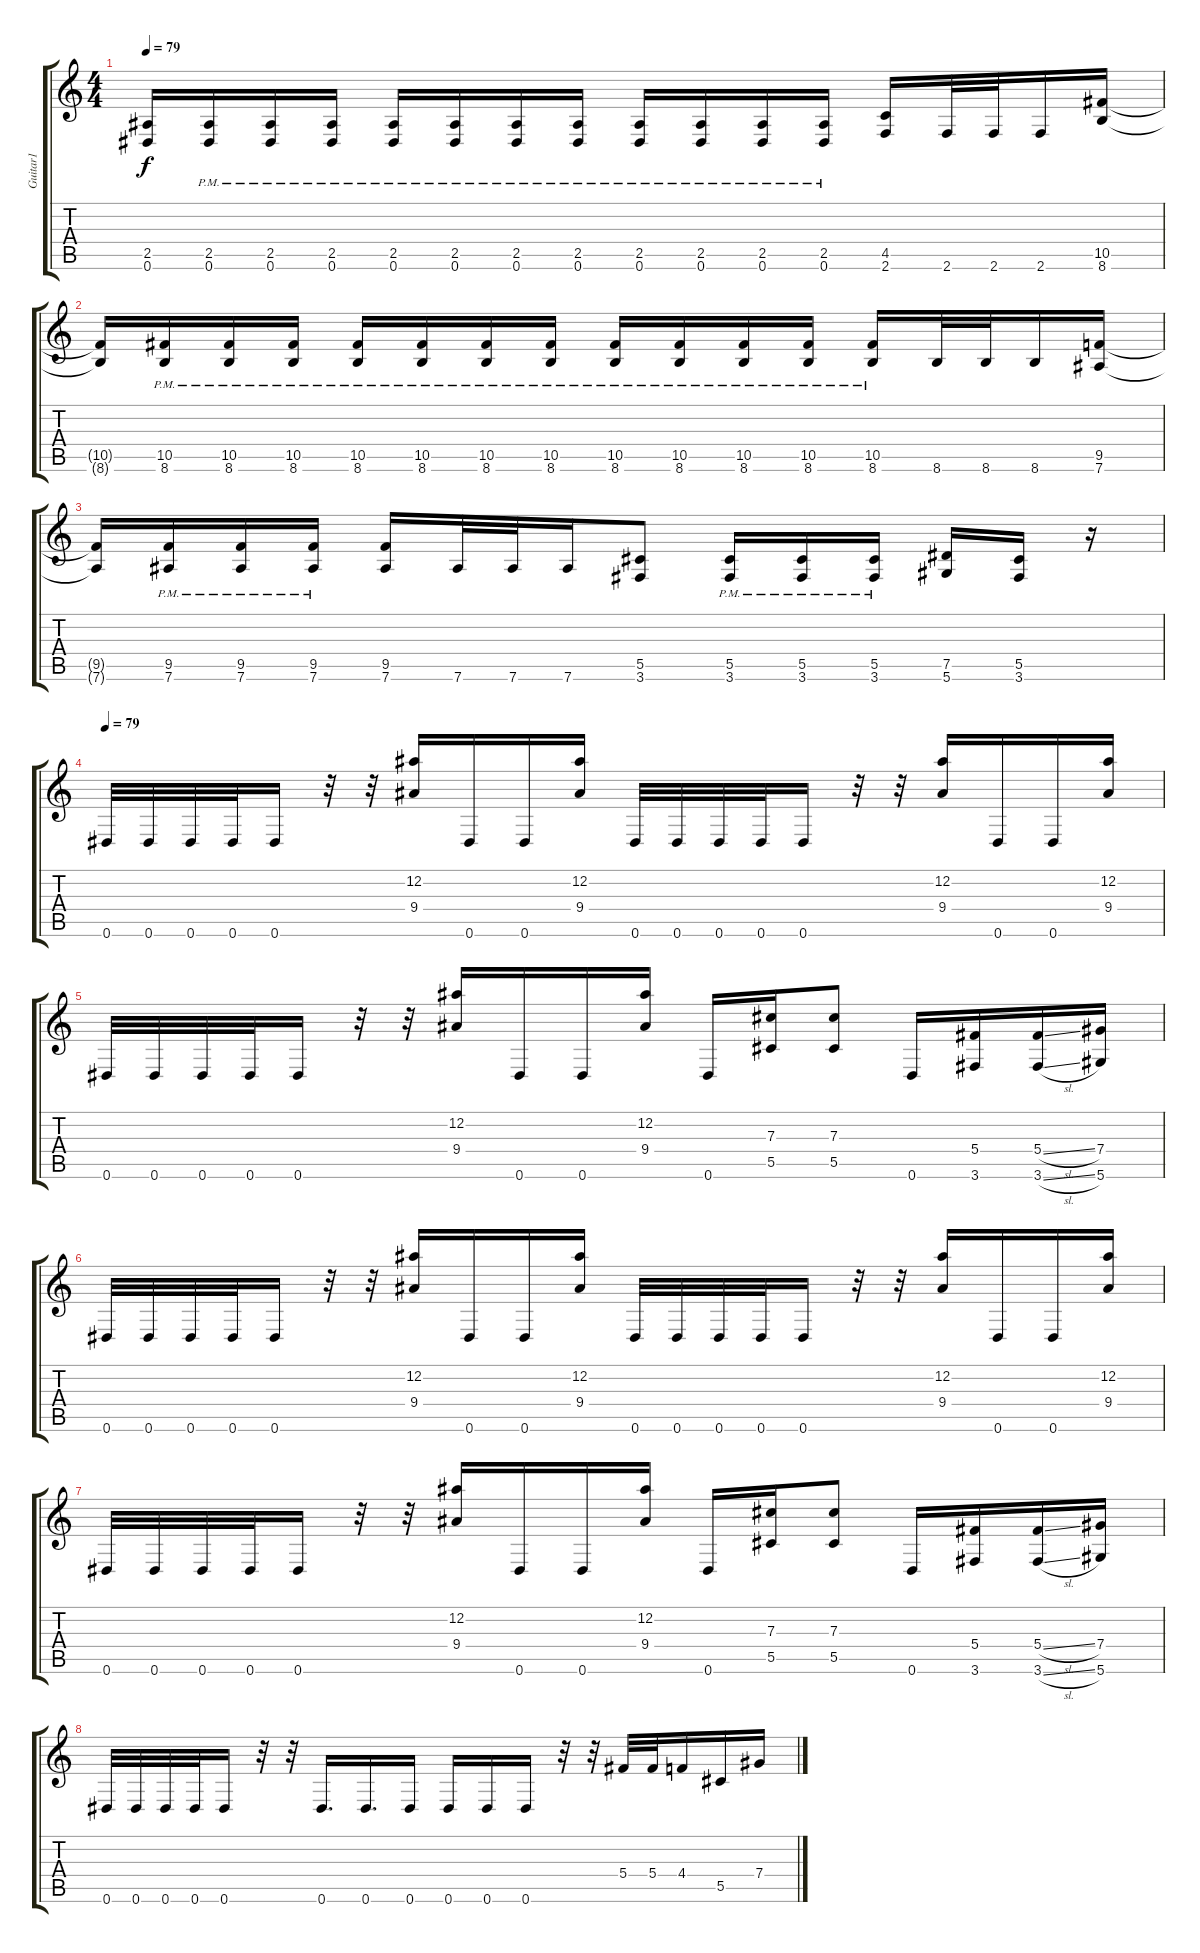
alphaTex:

\track ("Guitar1" "Guitar1") {instrument distortionguitar}
\staff {score tabs}
\tuning (Eb4 Bb3 Gb3 Db3 Ab2 Eb2) {hide}
\ts (4 4)
\tempo 79
\clef g2
\ks c
(2.5{t} 0.6{t}).16{dy f} (2.5{pm} 0.6{pm}).16 (2.5{pm} 0.6{pm}).16 (2.5{pm} 0.6{pm}).16 (2.5{pm} 0.6{pm}).16 (2.5{pm} 0.6{pm}).16 (2.5{pm} 0.6{pm}).16 (2.5{pm} 0.6{pm}).16 (2.5{pm} 0.6{pm}).16 (2.5{pm} 0.6{pm}).16 (2.5{pm} 0.6{pm}).16 (2.5{pm} 0.6{pm}).16 (4.5 2.6).16 2.6.32 2.6.32 2.6.16 (10.5 8.6).16 |
(10.5{t} 8.6{t}).16 (10.5{pm} 8.6{pm}).16 (10.5{pm} 8.6{pm}).16 (10.5{pm} 8.6{pm}).16 (10.5{pm} 8.6{pm}).16 (10.5{pm} 8.6{pm}).16 (10.5{pm} 8.6{pm}).16 (10.5{pm} 8.6{pm}).16 (10.5{pm} 8.6{pm}).16 (10.5{pm} 8.6{pm}).16 (10.5{pm} 8.6{pm}).16 (10.5{pm} 8.6{pm}).16 (10.5 8.6{pm}).16 8.6.32 8.6.32 8.6.16 (9.5 7.6).16 |
(9.5{t} 7.6{t}).16 (9.5{pm} 7.6{pm}).16 (9.5{pm} 7.6{pm}).16 (9.5{pm} 7.6{pm}).16 (9.5 7.6).16 7.6.32 7.6.32 7.6.16 (5.5 3.6).8 (5.5{pm} 3.6{pm}).16 (5.5{pm} 3.6{pm}).16 (5.5{pm} 3.6{pm}).16 (7.5 5.6).16 (5.5 3.6).16 r.16 |
\tempo 79
0.6.32 0.6.32 0.6.32 0.6.32 0.6.16 r.32 r.32 (12.2 9.4).16 0.6.16 0.6.16 (12.2 9.4).16 0.6.32 0.6.32 0.6.32 0.6.32 0.6.16 r.32 r.32 (12.2 9.4).16 0.6.16 0.6.16 (12.2 9.4).16 |
0.6.32 0.6.32 0.6.32 0.6.32 0.6.16 r.32 r.32 (12.2 9.4).16 0.6.16 0.6.16 (12.2 9.4).16 0.6.16 (7.3 5.5).16 (7.3 5.5).8 0.6.16 (5.4 3.6).16 (5.4{sl} 3.6{sl}).16 (7.4 5.6).16 |
0.6.32 0.6.32 0.6.32 0.6.32 0.6.16 r.32 r.32 (12.2 9.4).16 0.6.16 0.6.16 (12.2 9.4).16 0.6.32 0.6.32 0.6.32 0.6.32 0.6.16 r.32 r.32 (12.2 9.4).16 0.6.16 0.6.16 (12.2 9.4).16 |
0.6.32 0.6.32 0.6.32 0.6.32 0.6.16 r.32 r.32 (12.2 9.4).16 0.6.16 0.6.16 (12.2 9.4).16 0.6.16 (7.3 5.5).16 (7.3 5.5).8 0.6.16 (5.4 3.6).16 (5.4{sl} 3.6{sl}).16 (7.4 5.6).16 |
0.6.32 0.6.32 0.6.32 0.6.32 0.6.16 r.32 r.32 0.6.16{d} 0.6.16{d} 0.6.16 0.6.16 0.6.16 0.6.16 r.32 r.32 5.4.32 5.4.32 4.4.16 5.5.16 7.4.16
